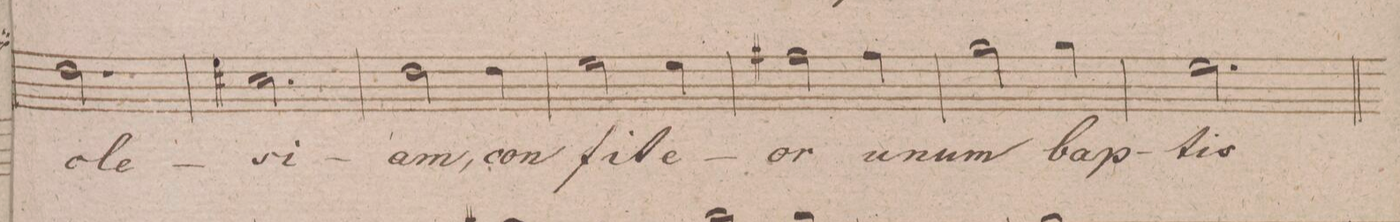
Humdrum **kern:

**kern	**text	**dynam
*I"Alto.	*	*
*clefC3	*	*
*k[f#]	*	*
*met(c|)	*	*
*M3/4	*	*
2.e\	-cle-	.
=231	=231	=231
2.d#X\	-si-	.
=232	=232	=232
2e\	-am,	.
4e\	con-	.
=233	=233	=233
2f#\	-fi-	.
4f#\	-te-	.
=234	=234	=234
2g#X\	-or	.
4g#\	u-	.
=235	=235	=235
2a\	-num	.
4a\	bap-	.
=236	=236	=236
2.f#\	-tis-	.
=237	=237	=237
*-	*-	*-
